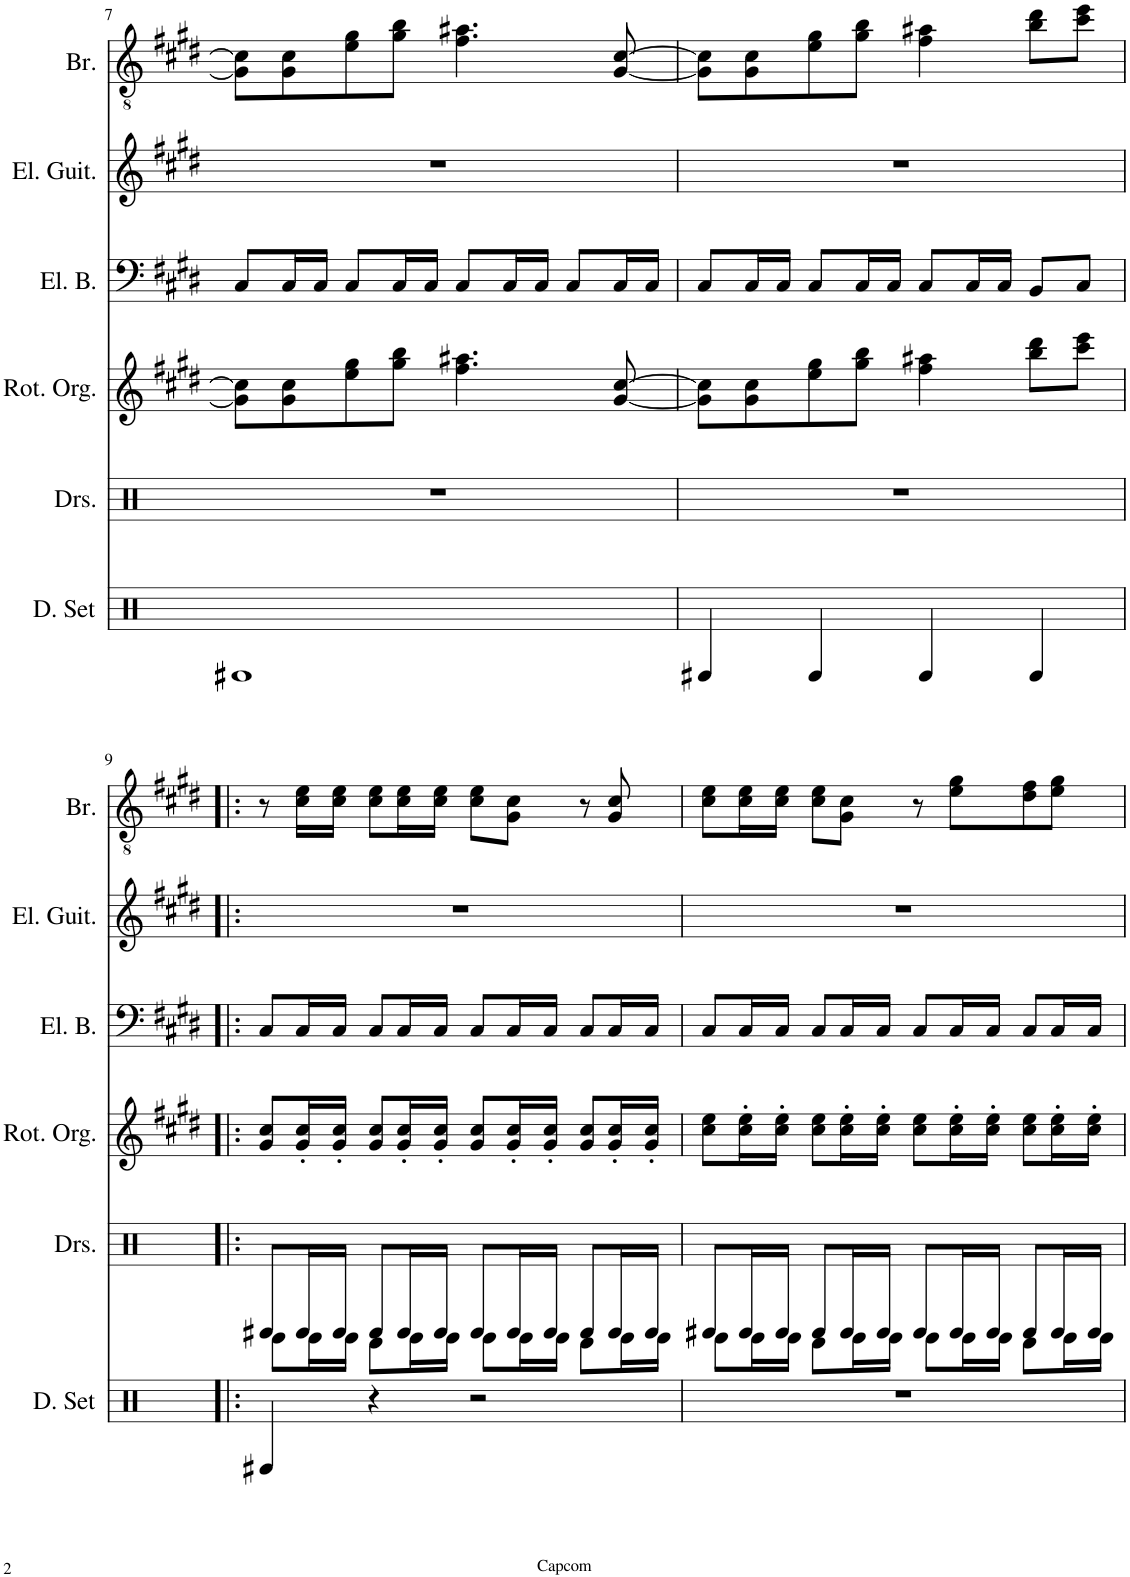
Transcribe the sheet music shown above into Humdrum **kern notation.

**kern	**kern	**kern	**kern	**kern	**kern
*part6	*part5	*part4	*part3	*part2	*part1
*staff6	*staff5	*staff4	*staff3	*staff2	*staff1
*I"ドラムセット	*I"ドラムセット	*I"ロータリーオルガン	*I"エレキベース	*I"エレキギター	*I"金管楽器
!!LO:PB:g=z
*clefX	*clefX	*clefG2	*clefF4	*clefG2	*clefGv2
*	*	*	*Trd7c12	*	*
*k[]	*k[]	*k[f#c#g#d#]	*k[f#c#g#d#]	*k[f#c#g#d#]	*k[f#c#g#d#]
*M4/4	*M4/4	*M4/4	*M4/4	*M4/4	*M4/4
=7	=7	=7	=7	=7	=7
1C#X	1r	8g#\] 8cc#\]L	8C#/L	1r	8G#\] 8c#\]L
.	.	8g#\ 8cc#\	16C#/L	.	8G#\ 8c#\
.	.	.	16C#/JJ	.	.
.	.	8ee\ 8gg#\	8C#/L	.	8e\ 8g#\
.	.	8gg#\ 8bb\J	16C#/L	.	8g#\ 8b\J
.	.	.	16C#/JJ	.	.
.	.	4.ff#\ 4.aa#X\	8C#/L	.	4.f#\ 4.a#X\
.	.	.	16C#/L	.	.
.	.	.	16C#/JJ	.	.
.	.	.	8C#/L	.	.
.	.	[8g#/ [8cc#/	16C#/L	.	[8G#/ [8c#/
.	.	.	16C#/JJ	.	.
=8	=8	=8	=8	=8	=8
4C#X/	1r	8g#\] 8cc#\]L	8C#/L	1r	8G#\] 8c#\]L
.	.	8g#\ 8cc#\	16C#/L	.	8G#\ 8c#\
.	.	.	16C#/JJ	.	.
4C/	.	8ee\ 8gg#\	8C#/L	.	8e\ 8g#\
.	.	8gg#\ 8bb\J	16C#/L	.	8g#\ 8b\J
.	.	.	16C#/JJ	.	.
4C/	.	4ff#\ 4aa#X\	8C#/L	.	4f#\ 4a#X\
.	.	.	16C#/L	.	.
.	.	.	16C#/JJ	.	.
4C/	.	8bb\ 8ddd#\L	8BB/L	.	8b\ 8dd#\L
.	.	8ccc#\ 8eee\J	8C#/J	.	8cc#\ 8ee\J
!!LO:LB:g=z
=9!|:	=9!|:	=9!|:	=9!|:	=9!|:	=9!|:
*	*^	*	*	*	*
4C#X/	8FF#X/L	8EE\L	8g#/ 8cc#/L	8C#/L	1r	8r
.	16FF/L	16EE\L	16g#/' 16cc#/'L	16C#/L	.	16c#\ 16e\LL
.	16FF/JJ	16EE\JJ	16g#/' 16cc#/'JJ	16C#/JJ	.	16c#\ 16e\JJ
4r	8FF/L	8DD\L	8g#/ 8cc#/L	8C#/L	.	8c#\ 8e\L
.	16FF/L	16EE\L	16g#/' 16cc#/'L	16C#/L	.	16c#\ 16e\L
.	16FF/JJ	16EE\JJ	16g#/' 16cc#/'JJ	16C#/JJ	.	16c#\ 16e\JJ
2r	8FF/L	8EE\L	8g#/ 8cc#/L	8C#/L	.	8c#\ 8e\L
.	16FF/L	16EE\L	16g#/' 16cc#/'L	16C#/L	.	8G#\ 8c#\J
.	16FF/JJ	16EE\JJ	16g#/' 16cc#/'JJ	16C#/JJ	.	.
.	8FF/L	8DD\L	8g#/ 8cc#/L	8C#/L	.	8r
.	16FF/L	16EE\L	16g#/' 16cc#/'L	16C#/L	.	8G#/ 8c#/
.	16FF/JJ	16EE\JJ	16g#/' 16cc#/'JJ	16C#/JJ	.	.
=10	=10	=10	=10	=10	=10	=10
1r	8FF#X/L	8EE\L	8cc#\ 8ee\L	8C#/L	1r	8c#\ 8e\L
.	16FF/L	16EE\L	16cc#\' 16ee\'L	16C#/L	.	16c#\ 16e\L
.	16FF/JJ	16EE\JJ	16cc#\' 16ee\'JJ	16C#/JJ	.	16c#\ 16e\JJ
.	8FF/L	8DD\L	8cc#\ 8ee\L	8C#/L	.	8c#\ 8e\L
.	16FF/L	16EE\L	16cc#\' 16ee\'L	16C#/L	.	8G#\ 8c#\J
.	16FF/JJ	16EE\JJ	16cc#\' 16ee\'JJ	16C#/JJ	.	.
.	8FF/L	8EE\L	8cc#\ 8ee\L	8C#/L	.	8r
.	16FF/L	16EE\L	16cc#\' 16ee\'L	16C#/L	.	8e\ 8g#\L
.	16FF/JJ	16EE\JJ	16cc#\' 16ee\'JJ	16C#/JJ	.	.
.	8FF/L	8DD\L	8cc#\ 8ee\L	8C#/L	.	8d#\ 8f#\
.	16FF/L	16EE\L	16cc#\' 16ee\'L	16C#/L	.	8e\ 8g#\J
.	16FF/JJ	16EE\JJ	16cc#\' 16ee\'JJ	16C#/JJ	.	.
*	*v	*v	*	*	*	*
=	=	=	=	=	=
*-	*-	*-	*-	*-	*-
